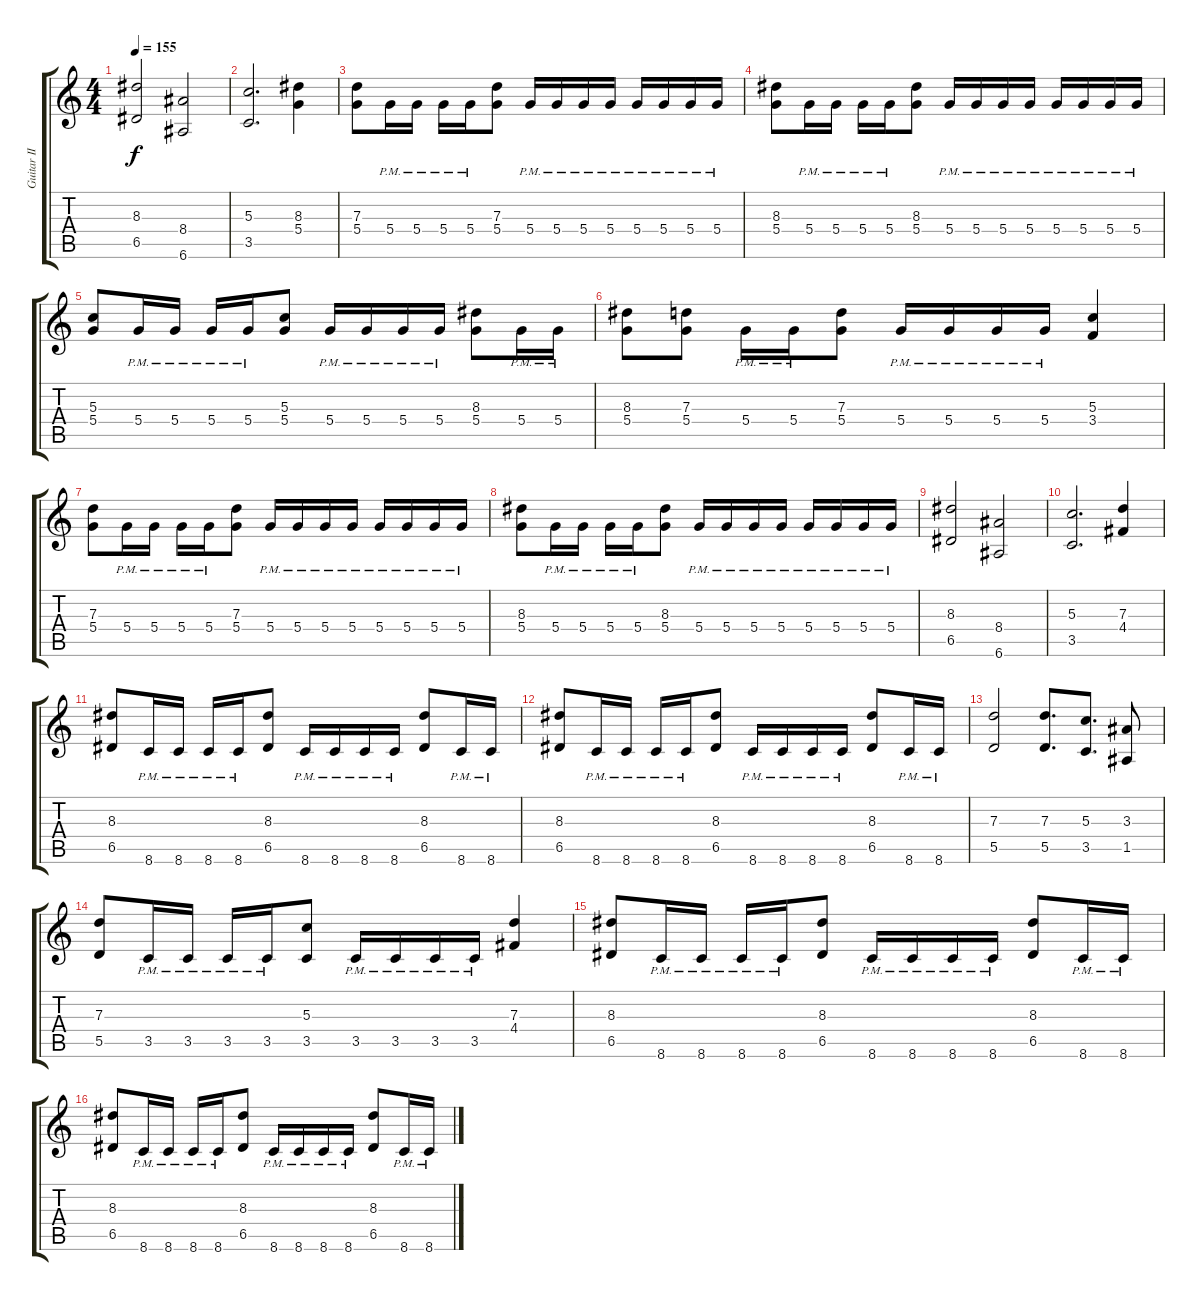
\track ("Guitar II Lower" "Guitar II ") {instrument overdrivenguitar}
\staff {score tabs}
\tuning (E4 B3 G3 D3 A2 E2) {hide}
\ts (4 4)
\tempo 155
\clef g2
\ks c
(8.3 6.5).2{dy f} (8.4 6.6).2 |
(5.3 3.5).2{d} (8.3 5.4).4 |
(7.3 5.4).8 5.4{pm}.16 5.4{pm}.16 5.4{pm}.16 5.4{pm}.16 (7.3 5.4).8 5.4{pm}.16 5.4{pm}.16 5.4{pm}.16 5.4{pm}.16 5.4{pm}.16 5.4{pm}.16 5.4{pm}.16 5.4{pm}.16 |
(8.3 5.4).8 5.4{pm}.16 5.4{pm}.16 5.4{pm}.16 5.4{pm}.16 (8.3 5.4).8 5.4{pm}.16 5.4{pm}.16 5.4{pm}.16 5.4{pm}.16 5.4{pm}.16 5.4{pm}.16 5.4{pm}.16 5.4{pm}.16 |
(5.3 5.4).8 5.4{pm}.16 5.4{pm}.16 5.4{pm}.16 5.4{pm}.16 (5.3 5.4).8 5.4{pm}.16 5.4{pm}.16 5.4{pm}.16 5.4{pm}.16 (8.3 5.4).8 5.4{pm}.16 5.4{pm}.16 |
(8.3 5.4).8 (7.3 5.4).8 5.4{pm}.16 5.4{pm}.16 (7.3 5.4).8 5.4{pm}.16 5.4{pm}.16 5.4{pm}.16 5.4{pm}.16 (5.3 3.4).4 |
(7.3 5.4).8 5.4{pm}.16 5.4{pm}.16 5.4{pm}.16 5.4{pm}.16 (7.3 5.4).8 5.4{pm}.16 5.4{pm}.16 5.4{pm}.16 5.4{pm}.16 5.4{pm}.16 5.4{pm}.16 5.4{pm}.16 5.4{pm}.16 |
(8.3 5.4).8 5.4{pm}.16 5.4{pm}.16 5.4{pm}.16 5.4{pm}.16 (8.3 5.4).8 5.4{pm}.16 5.4{pm}.16 5.4{pm}.16 5.4{pm}.16 5.4{pm}.16 5.4{pm}.16 5.4{pm}.16 5.4{pm}.16 |
(8.3 6.5).2 (8.4 6.6).2 |
(5.3 3.5).2{d} (7.3 4.4).4 |
(8.3 6.5).8 8.6{pm}.16 8.6{pm}.16 8.6{pm}.16 8.6{pm}.16 (8.3 6.5).8 8.6{pm}.16 8.6{pm}.16 8.6{pm}.16 8.6{pm}.16 (8.3 6.5).8 8.6{pm}.16 8.6{pm}.16 |
(8.3 6.5).8 8.6{pm}.16 8.6{pm}.16 8.6{pm}.16 8.6{pm}.16 (8.3 6.5).8 8.6{pm}.16 8.6{pm}.16 8.6{pm}.16 8.6{pm}.16 (8.3 6.5).8 8.6{pm}.16 8.6{pm}.16 |
(7.3 5.5).2 (7.3 5.5).8{d} (5.3 3.5).8{d} (3.3 1.5).8 |
(7.3 5.5).8 3.5{pm}.16 3.5{pm}.16 3.5{pm}.16 3.5{pm}.16 (5.3 3.5).8 3.5{pm}.16 3.5{pm}.16 3.5{pm}.16 3.5{pm}.16 (7.3 4.4).4 |
(8.3 6.5).8 8.6{pm}.16 8.6{pm}.16 8.6{pm}.16 8.6{pm}.16 (8.3 6.5).8 8.6{pm}.16 8.6{pm}.16 8.6{pm}.16 8.6{pm}.16 (8.3 6.5).8 8.6{pm}.16 8.6{pm}.16 |
(8.3 6.5).8 8.6{pm}.16 8.6{pm}.16 8.6{pm}.16 8.6{pm}.16 (8.3 6.5).8 8.6{pm}.16 8.6{pm}.16 8.6{pm}.16 8.6{pm}.16 (8.3 6.5).8 8.6{pm}.16 8.6{pm}.16
